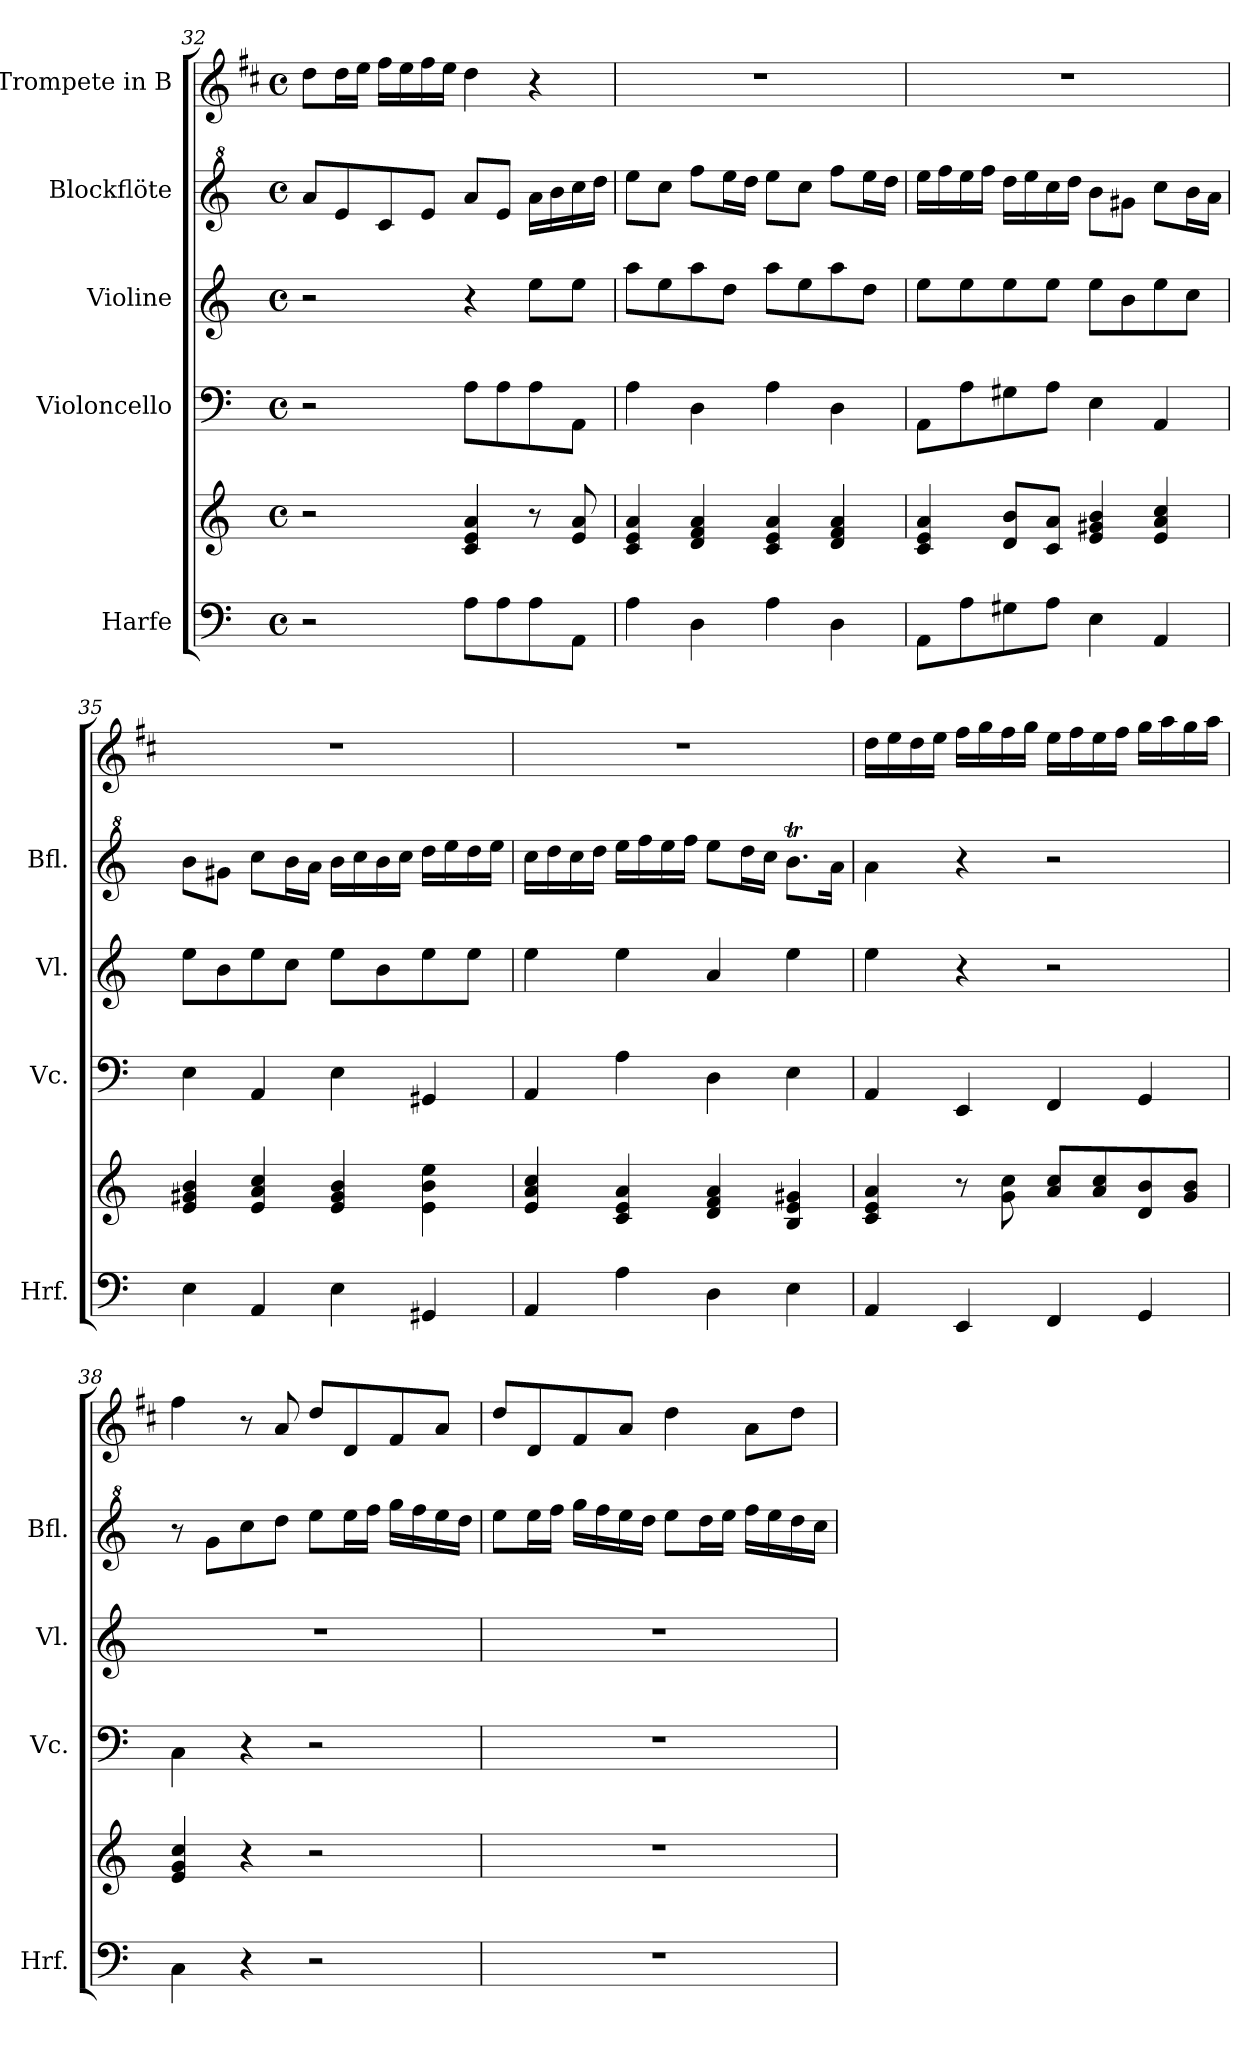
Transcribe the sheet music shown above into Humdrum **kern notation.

**kern	**kern	**kern	**kern	**kern	**kern
*part5	*part5	*part4	*part3	*part2	*part1
*staff6	*staff5	*staff4	*staff3	*staff2	*staff1
*I"Harfe	*	*I"Violoncello	*I"Violine	*I"Blockflöte	*I"Trompete in B
*I'Hrf.	*	*I'Vc.	*I'Vl.	*I'Bfl.	*
!!LO:LB:g=z
*clefF4	*clefG2	*clefF4	*clefG2	*clefG^2	*clefG2
*	*	*	*	*	*ITrd1c2
*k[]	*k[]	*k[]	*k[]	*k[]	*k[]
*M4/4	*M4/4	*M4/4	*M4/4	*M4/4	*M4/4
*met(c)	*met(c)	*met(c)	*met(c)	*met(c)	*met(c)
=32	=32	=32	=32	=32	=32
2r	2r	2r	2r	8aa/L	8cc\L
.	.	.	.	8ee/	16cc\L
.	.	.	.	.	16dd\JJ
.	.	.	.	8cc/	16ee\LL
.	.	.	.	.	16dd\
.	.	.	.	8ee/J	16ee\
.	.	.	.	.	16dd\JJ
8A\L	4c/ 4e/ 4a/	8A\L	4r	8aa/L	4cc\
8A\	.	8A\	.	8ee/J	.
8A\	8r	8A\	8ee\L	16aa\LL	4r
.	.	.	.	16bb\	.
8AA\J	8e/ 8a/	8AA\J	8ee\J	16ccc\	.
.	.	.	.	16ddd\JJ	.
=33	=33	=33	=33	=33	=33
4A\	4c/ 4e/ 4a/	4A\	8aa\L	8eee\L	1r
.	.	.	8ee\	8ccc\J	.
4D\	4d/ 4f/ 4a/	4D\	8aa\	8fff\L	.
.	.	.	8dd\J	16eee\L	.
.	.	.	.	16ddd\JJ	.
4A\	4c/ 4e/ 4a/	4A\	8aa\L	8eee\L	.
.	.	.	8ee\	8ccc\J	.
4D\	4d/ 4f/ 4a/	4D\	8aa\	8fff\L	.
.	.	.	8dd\J	16eee\L	.
.	.	.	.	16ddd\JJ	.
=34	=34	=34	=34	=34	=34
8AA\L	4c/ 4e/ 4a/	8AA\L	8ee\L	16eee\LL	1r
.	.	.	.	16fff\	.
8A\	.	8A\	8ee\	16eee\	.
.	.	.	.	16fff\JJ	.
8G#X\	8d/ 8b/L	8G#X\	8ee\	16ddd\LL	.
.	.	.	.	16eee\	.
8A\J	8c/ 8a/J	8A\J	8ee\J	16ccc\	.
.	.	.	.	16ddd\JJ	.
4E\	4e/ 4g#X/ 4b/	4E\	8ee\L	8bb\L	.
.	.	.	8b\	8gg#X\J	.
4AA/	4e/ 4a/ 4cc/	4AA/	8ee\	8ccc\L	.
.	.	.	8cc\J	16bb\L	.
.	.	.	.	16aa\JJ	.
=35	=35	=35	=35	=35	=35
4E\	4e/ 4g#X/ 4b/	4E\	8ee\L	8bb\L	1r
.	.	.	8b\	8gg#X\J	.
4AA/	4e/ 4a/ 4cc/	4AA/	8ee\	8ccc\L	.
.	.	.	8cc\J	16bb\L	.
.	.	.	.	16aa\JJ	.
4E\	4e/ 4g#/ 4b/	4E\	8ee\L	16bb\LL	.
.	.	.	.	16ccc\	.
.	.	.	8b\	16bb\	.
.	.	.	.	16ccc\JJ	.
4GG#X/	4e\ 4b\ 4ee\	4GG#X/	8ee\	16ddd\LL	.
.	.	.	.	16eee\	.
.	.	.	8ee\J	16ddd\	.
.	.	.	.	16eee\JJ	.
!!LO:LB:g=z
=36	=36	=36	=36	=36	=36
4AA/	4e/ 4a/ 4cc/	4AA/	4ee\	16ccc\LL	1r
.	.	.	.	16ddd\	.
.	.	.	.	16ccc\	.
.	.	.	.	16ddd\JJ	.
4A\	4c/ 4e/ 4a/	4A\	4ee\	16eee\LL	.
.	.	.	.	16fff\	.
.	.	.	.	16eee\	.
.	.	.	.	16fff\JJ	.
4D\	4d/ 4f/ 4a/	4D\	4a/	8eee\L	.
.	.	.	.	16ddd\L	.
.	.	.	.	16ccc\JJ	.
4E\	4B/ 4e/ 4g#X/	4E\	4ee\	8.bbt\L	.
.	.	.	.	16aa\Jk	.
=37	=37	=37	=37	=37	=37
4AA/	4c/ 4e/ 4a/	4AA/	4ee\	4aa\	16cc\LL
.	.	.	.	.	16dd\
.	.	.	.	.	16cc\
.	.	.	.	.	16dd\JJ
4EE/	8r	4EE/	4r	4r	16ee\LL
.	.	.	.	.	16ff\
.	8g\ 8cc\	.	.	.	16ee\
.	.	.	.	.	16ff\JJ
4FF/	8a/ 8cc/L	4FF/	2r	2r	16dd\LL
.	.	.	.	.	16ee\
.	8a/ 8cc/	.	.	.	16dd\
.	.	.	.	.	16ee\JJ
4GG/	8d/ 8b/	4GG/	.	.	16ff\LL
.	.	.	.	.	16gg\
.	8g/ 8b/J	.	.	.	16ff\
.	.	.	.	.	16gg\JJ
=38	=38	=38	=38	=38	=38
4C\	4e/ 4g/ 4cc/	4C\	1r	8r	4ee\
.	.	.	.	8gg\L	.
4r	4r	4r	.	8ccc\	8r
.	.	.	.	8ddd\J	8g/
2r	2r	2r	.	8eee\L	8cc/L
.	.	.	.	16eee\L	8c/
.	.	.	.	16fff\JJ	.
.	.	.	.	16ggg\LL	8e/
.	.	.	.	16fff\	.
.	.	.	.	16eee\	8g/J
.	.	.	.	16ddd\JJ	.
=39	=39	=39	=39	=39	=39
1r	1r	1r	1r	8eee\L	8cc/L
.	.	.	.	16eee\L	8c/
.	.	.	.	16fff\JJ	.
.	.	.	.	16ggg\LL	8e/
.	.	.	.	16fff\	.
.	.	.	.	16eee\	8g/J
.	.	.	.	16ddd\JJ	.
.	.	.	.	8eee\L	4cc\
.	.	.	.	16ddd\L	.
.	.	.	.	16eee\JJ	.
.	.	.	.	16fff\LL	8g\L
.	.	.	.	16eee\	.
.	.	.	.	16ddd\	8cc\J
.	.	.	.	16ccc\JJ	.
=	=	=	=	=	=
*-	*-	*-	*-	*-	*-
